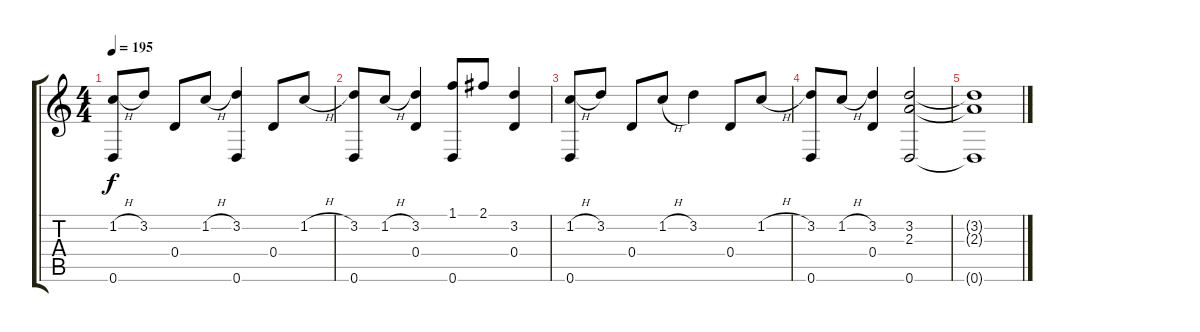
\track "" {instrument acousticguitarnylon}
\staff {score tabs}
\tuning (E4 B3 G3 D3 A2 D2) {hide}
\ts (4 4)
\tempo 195
\clef g2
\ks c
(1.2{h} 0.6).8{dy f} 3.2.8 0.4.8 1.2{h}.8 (3.2 0.6).4 0.4.8 1.2{h}.8 |
(3.2 0.6).8 1.2{h}.8 (3.2 0.4).4 (1.1 0.6).8 2.1.8 (3.2 0.4).4 |
(1.2{h} 0.6).8 3.2.8 0.4.8 1.2{h}.8 3.2.4 0.4.8 1.2{h}.8 |
(3.2 0.6).8 1.2{h}.8 (3.2 0.4).4 (3.2 2.3 0.6).2 |
(3.2{t} 2.3{t} 0.6{t}).1
